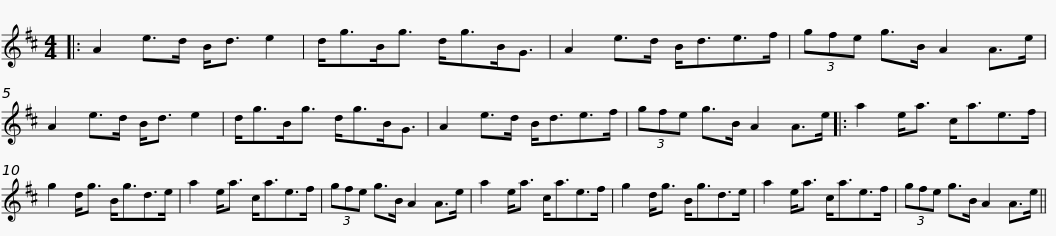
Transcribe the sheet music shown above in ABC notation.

X:1
L:1/8
M:4/4
I:linebreak $
K:D
V:1 treble
V:1
|: A2 e>d B<d e2 | d<gB<g d<gB<G | A2 e>d B<de>f | (3gfe g>B A2 A>e | A2 e>d B<d e2 |$ %5
 d<gB<g d<gB<G | A2 e>d B<de>f | (3gfe g>B A2 A>e |: a2 e<a c<ae>f | g2 d<g B<gd>e |$ %10
 a2 e<a c<ae>f | (3gfe g>B A2 A>e | a2 e<a c<ae>f | g2 d<g B<gd>e | a2 e<a c<ae>f |$ %15
 (3gfe g>B A2 A>e || %16
